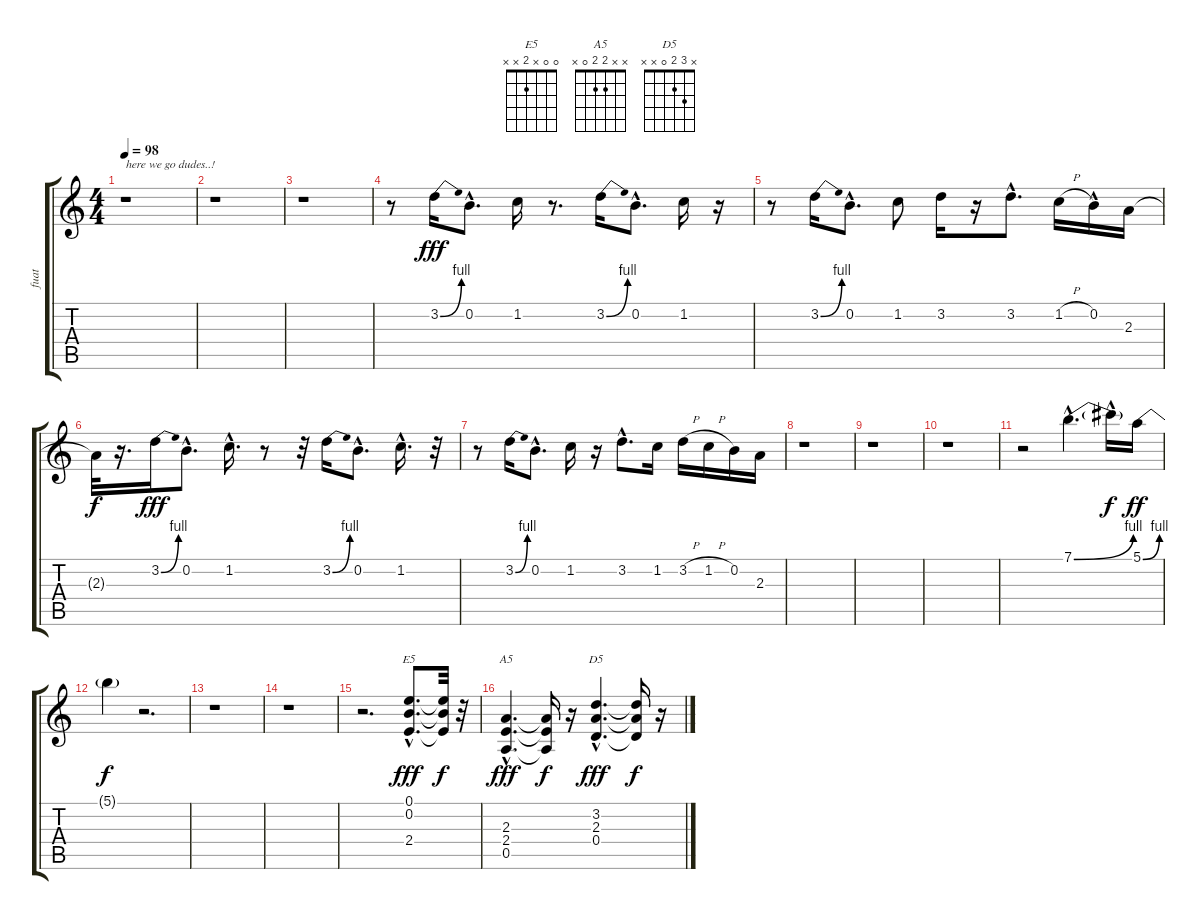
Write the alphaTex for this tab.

\track ("fuat" "fuat") {instrument distortionguitar}
\staff {score tabs}
\tuning (E4 B3 G3 D3 A2 E2) {hide}
\chord ("E5" 0 0 x 2 x x)
\chord ("A5" x x 2 2 0 x)
\chord ("D5" x 3 2 0 x x)
\ts (4 4)
\tempo 98
\clef g2
\ks c
r.1{txt "here we go dudes..!" dy fff instrument distortionguitar} |
r.1 |
r.1 |
r.8 3.2{be (bend 0 0 60 4)}.16{balance 8 instrument distortionguitar} 0.2{hac}.8{d} 1.2.16 r.8{d} 3.2{be (bend 0 0 60 4)}.16 0.2{hac}.8{d} 1.2.16 r.16 |
r.8 3.2{be (bend 0 0 60 4)}.16 0.2{hac}.8{d} 1.2.8 3.2.16 r.16 3.2{hac}.8{d} 1.2{h}.16 0.2{hac}.16 2.3.16 |
2.3{t}.32{dy f} r.16{d} 3.2{be (bend 0 0 60 4)}.16{dy fff} 0.2{hac}.8{d} 1.2{hac}.16{d} r.8 r.32 3.2{be (bend 0 0 60 4)}.16 0.2{hac}.8{d} 1.2{hac}.16{d} r.32 |
r.8 3.2{be (bend 0 0 60 4)}.16 0.2{hac}.8{d} 1.2.16 r.16 3.2{hac}.8{d} 1.2.16 3.2{h}.16 1.2{h}.16 0.2.16 2.3.16 |
r.1 |
r.1 |
r.1 |
r.2 7.1{be (bend 0 0 60 4) hac}.4{d} 7.1{hac t}.16{dy f} 5.1{be (bend 0 0 60 4)}.16{dy ff} |
5.1{t}.4{dy f} r.2{d} |
r.1 |
r.1 |
r.2{d} (0.1{hac} 0.2{hac} 2.4{hac}).8{d ch "E5" dy fff} (0.1{t} 0.2{t} 2.4{t}).32{dy f} r.32 |
(2.3{hac} 2.4{hac} 0.5{hac}).4{d ch "A5" dy fff} (2.3{t} 2.4{t} 0.5{t}).16{dy f} r.16 (3.2{hac} 2.3{hac} 0.4{hac}).4{d ch "D5" dy fff} (3.2{t} 2.3{t} 0.4{t}).16{dy f} r.16
